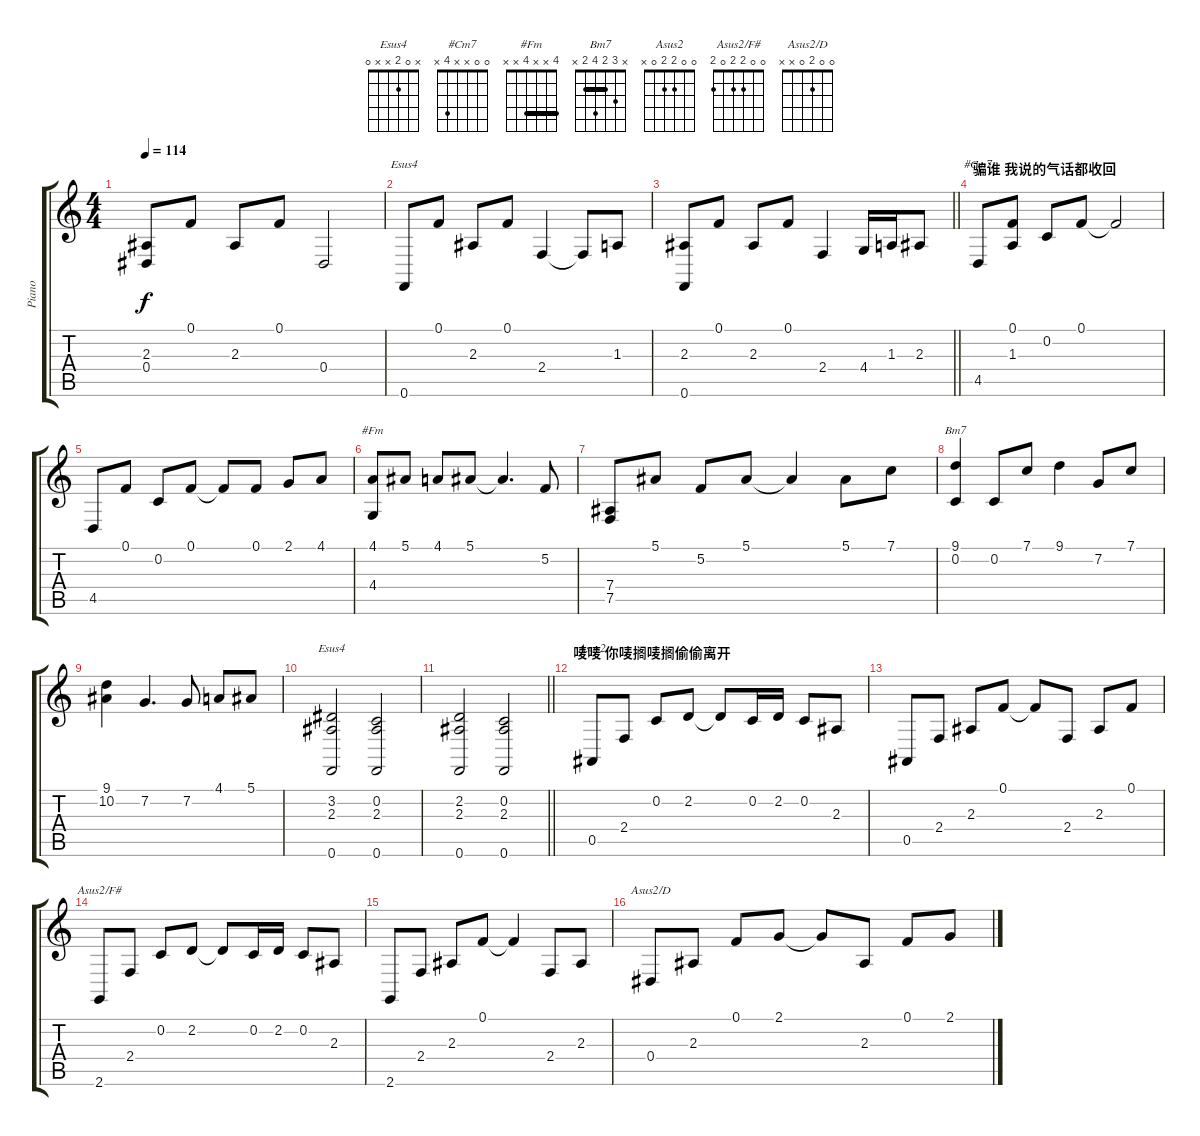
\track ("Piano" "Piano") {instrument brightacousticpiano}
\staff {score tabs}
\tuning (F4 C4 Ab3 Eb3 Bb2 F2) {hide}
\chord ("Esus4" 0 0 2 2 x 0)
\chord ("#Cm7" 0 0 x x 4 x)
\chord ("#Fm" 4 x x 4 x x) {barre 4}
\chord ("Bm7" x 3 2 4 2 x) {barre 2}
\chord ("Esus4" x 0 2 x x 0)
\chord ("Asus2" 0 0 2 2 0 x)
\chord ("Asus2/F#" 0 0 2 2 0 2)
\chord ("Asus2/D" 0 0 2 0 x x)
\ts (4 4)
\tempo 114
\clef g2
\ks c
(2.3 0.4).8{dy f} 0.1.8 2.3.8 0.1.8 0.4.2 |
0.6.8{ch "Esus4"} 0.1.8 2.3.8 0.1.8 2.4.4 2.4{t}.8 1.3.8 |
\barLineRight lightlight
(2.3 0.6).8 0.1.8 2.3.8 0.1.8 2.4.4 4.4.16 1.3.16 2.3.8 |
\section ("" "骗谁 我说的气话都收回")
4.5.8{ch "#Cm7"} (0.1 1.3).8 0.2.8 0.1.8 0.1{t}.2 |
4.5.8 0.1.8 0.2.8 0.1.8 0.1{t}.8 0.1.8 2.1.8 4.1.8 |
(4.1 4.4).8{ch "#Fm"} 5.1.8 4.1.8 5.1.8 5.1{t}.4{d} 5.2.8 |
(7.4 7.5).8 5.1.8 5.2.8 5.1.8 5.1{t}.4 5.1.8 7.1.8 |
(9.1 0.2).4{ch "Bm7"} 0.2.8 7.1.8 9.1.4 7.2.8 7.1.8 |
(9.1 10.2).4 7.2.4{d} 7.2.8 4.1.8 5.1.8 |
(3.2 2.3 0.6).2{ch "Esus4"} (0.2 2.3 0.6).2 |
\barLineRight lightlight
(2.2 2.3 0.6).2 (0.2 2.3 0.6).2 |
\section ("" "唛唛 你唛搁唛搁偷偷离开")
0.5.8{ch "Asus2" volume 12} 2.4.8 0.2.8 2.2.8 2.2{t}.8 0.2.16 2.2.16 0.2.8 2.3.8 |
0.5.8 2.4.8 2.3.8 0.1.8 0.1{t}.8 2.4.8 2.3.8 0.1.8 |
2.6.8{ch "Asus2/F#"} 2.4.8 0.2.8 2.2.8 2.2{t}.8 0.2.16 2.2.16 0.2.8 2.3.8 |
2.6.8 2.4.8 2.3.8 0.1.8 0.1{t}.4 2.4.8 2.3.8 |
0.4.8{ch "Asus2/D"} 2.3.8 0.1.8 2.1.8 2.1{t}.8 2.3.8 0.1.8 2.1.8
